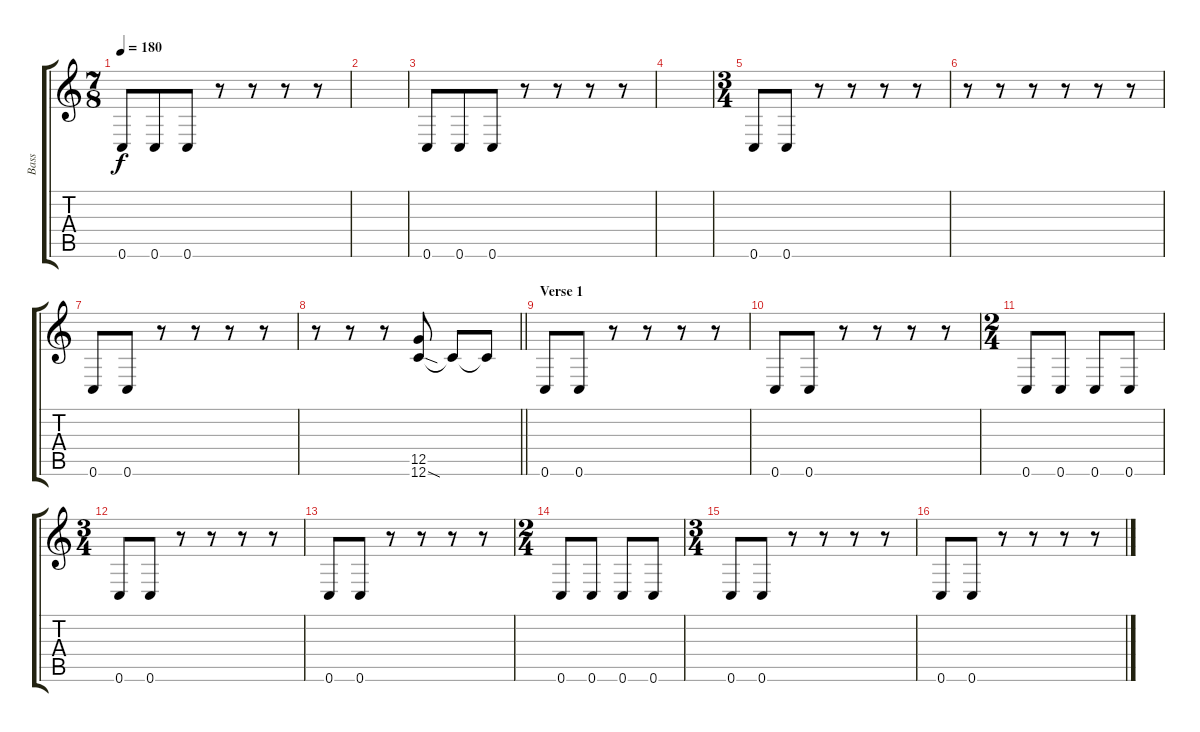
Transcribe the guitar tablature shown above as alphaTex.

\track ("Bass" "Bass") {instrument electricbasspick}
\staff {score tabs}
\tuning (D4 A3 F3 C3 G2 C2) {hide}
\ts (7 8)
\tempo 180
\clef g2
\ks c
0.6.8{dy f} 0.6.8 0.6.8 r.8 r.8 r.8 r.8 |
|
0.6.8 0.6.8 0.6.8 r.8 r.8 r.8 r.8 |
|
\ts (3 4)
0.6.8 0.6.8 r.8 r.8 r.8 r.8 |
r.8 r.8 r.8 r.8 r.8 r.8 |
0.6.8 0.6.8 r.8 r.8 r.8 r.8 |
\barLineRight lightlight
r.8 r.8 r.8 (12.5 12.6{sod}).8 12.6{t}.8 12.6{t}.8 |
\section ("" "Verse 1")
0.6.8 0.6.8 r.8 r.8 r.8 r.8 |
0.6.8 0.6.8 r.8 r.8 r.8 r.8 |
\ts (2 4)
0.6.8 0.6.8 0.6.8 0.6.8 |
\ts (3 4)
0.6.8 0.6.8 r.8 r.8 r.8 r.8 |
0.6.8 0.6.8 r.8 r.8 r.8 r.8 |
\ts (2 4)
0.6.8 0.6.8 0.6.8 0.6.8 |
\ts (3 4)
0.6.8 0.6.8 r.8 r.8 r.8 r.8 |
0.6.8 0.6.8 r.8 r.8 r.8 r.8
